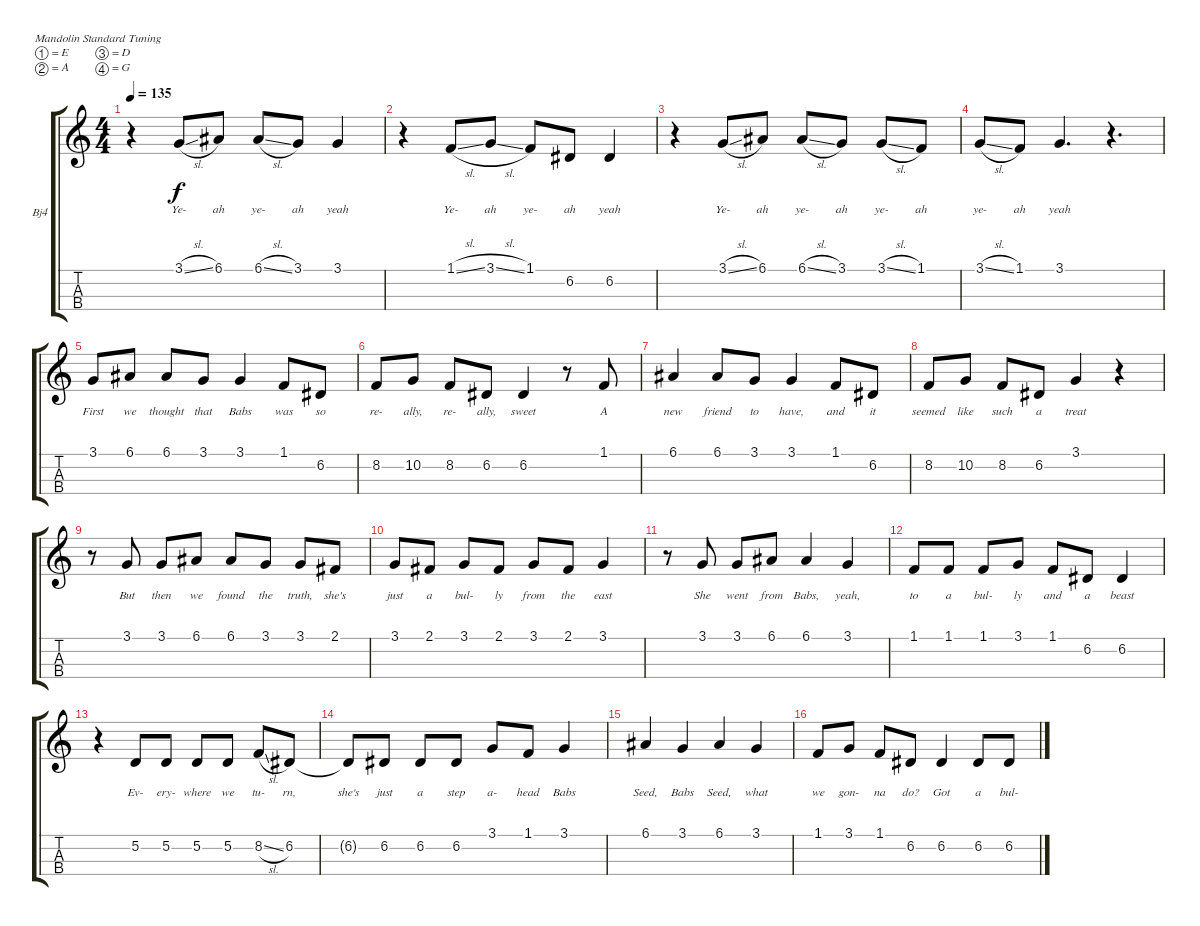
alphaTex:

\defaultSystemsLayout 4
\bracketExtendMode groupsimilarinstruments
\firstSystemTrackNameOrientation horizontal
\otherSystemsTrackNameOrientation horizontal
\track ("Голос" "Bj4") {instrument banjo}
\staff {score tabs}
\tuning (E4 A3 D3 G2)
\ts (4 4)
\tempo 135
\clef g2
\scale
0.487395
\ks c
r.4{dy f instrument banjo} 3.1{sl}.8{lyrics (0 "Ye-") lyrics (1 "") lyrics (2 "") lyrics (3 "") lyrics (4 "")} 6.1.8{lyrics (0 "ah") lyrics (1 "") lyrics (2 "") lyrics (3 "") lyrics (4 "")} 6.1{sl}.8{lyrics (0 "ye-") lyrics (1 "") lyrics (2 "") lyrics (3 "") lyrics (4 "")} 3.1.8{lyrics (0 "ah") lyrics (1 "") lyrics (2 "") lyrics (3 "") lyrics (4 "")} 3.1.4{lyrics (0 "yeah") lyrics (1 "") lyrics (2 "") lyrics (3 "") lyrics (4 "")} |
\scale
0.256303 r.4 1.1{sl}.8{lyrics (0 "Ye-") lyrics (1 "") lyrics (2 "") lyrics (3 "") lyrics (4 "")} 3.1{sl}.8{lyrics (0 "ah") lyrics (1 "") lyrics (2 "") lyrics (3 "") lyrics (4 "")} 1.1.8{lyrics (0 "ye-") lyrics (1 "") lyrics (2 "") lyrics (3 "") lyrics (4 "")} 6.2.8{lyrics (0 "ah") lyrics (1 "") lyrics (2 "") lyrics (3 "") lyrics (4 "")} 6.2.4{lyrics (0 "yeah") lyrics (1 "") lyrics (2 "") lyrics (3 "") lyrics (4 "")} |
\scale
0.256303 r.4 3.1{sl}.8{lyrics (0 "Ye-") lyrics (1 "") lyrics (2 "") lyrics (3 "") lyrics (4 "")} 6.1.8{lyrics (0 "ah") lyrics (1 "") lyrics (2 "") lyrics (3 "") lyrics (4 "")} 6.1{sl}.8{lyrics (0 "ye-") lyrics (1 "") lyrics (2 "") lyrics (3 "") lyrics (4 "")} 3.1.8{lyrics (0 "ah") lyrics (1 "") lyrics (2 "") lyrics (3 "") lyrics (4 "")} 3.1{sl}.8{lyrics (0 "ye-") lyrics (1 "") lyrics (2 "") lyrics (3 "") lyrics (4 "")} 1.1.8{lyrics (0 "ah") lyrics (1 "") lyrics (2 "") lyrics (3 "") lyrics (4 "")} |
\scale
0.333333 3.1{sl}.8{lyrics (0 "ye-") lyrics (1 "") lyrics (2 "") lyrics (3 "") lyrics (4 "")} 1.1.8{lyrics (0 "ah") lyrics (1 "") lyrics (2 "") lyrics (3 "") lyrics (4 "")} 3.1.4{d lyrics (0 "yeah") lyrics (1 "") lyrics (2 "") lyrics (3 "") lyrics (4 "")} r.4{d} |
\scale
0.333333 3.1.8{lyrics (0 "First") lyrics (1 "") lyrics (2 "") lyrics (3 "") lyrics (4 "")} 6.1.8{lyrics (0 "we") lyrics (1 "") lyrics (2 "") lyrics (3 "") lyrics (4 "")} 6.1.8{lyrics (0 "thought") lyrics (1 "") lyrics (2 "") lyrics (3 "") lyrics (4 "")} 3.1.8{lyrics (0 "that") lyrics (1 "") lyrics (2 "") lyrics (3 "") lyrics (4 "")} 3.1.4{lyrics (0 "Babs") lyrics (1 "") lyrics (2 "") lyrics (3 "") lyrics (4 "")} 1.1.8{lyrics (0 "was") lyrics (1 "") lyrics (2 "") lyrics (3 "") lyrics (4 "")} 6.2.8{lyrics (0 "so") lyrics (1 "") lyrics (2 "") lyrics (3 "") lyrics (4 "")} |
\scale
0.333333 8.2.8{lyrics (0 "re-") lyrics (1 "") lyrics (2 "") lyrics (3 "") lyrics (4 "")} 10.2.8{lyrics (0 "ally,") lyrics (1 "") lyrics (2 "") lyrics (3 "") lyrics (4 "")} 8.2.8{lyrics (0 "re-") lyrics (1 "") lyrics (2 "") lyrics (3 "") lyrics (4 "")} 6.2.8{lyrics (0 "ally,") lyrics (1 "") lyrics (2 "") lyrics (3 "") lyrics (4 "")} 6.2.4{lyrics (0 "sweet") lyrics (1 "") lyrics (2 "") lyrics (3 "") lyrics (4 "")} r.8 1.1.8{lyrics (0 "A") lyrics (1 "") lyrics (2 "") lyrics (3 "") lyrics (4 "")} |
\scale
0.333333 6.1.4{lyrics (0 "new") lyrics (1 "") lyrics (2 "") lyrics (3 "") lyrics (4 "")} 6.1.8{lyrics (0 "friend") lyrics (1 "") lyrics (2 "") lyrics (3 "") lyrics (4 "")} 3.1.8{lyrics (0 "to") lyrics (1 "") lyrics (2 "") lyrics (3 "") lyrics (4 "")} 3.1.4{lyrics (0 "have,") lyrics (1 "") lyrics (2 "") lyrics (3 "") lyrics (4 "")} 1.1.8{lyrics (0 "and") lyrics (1 "") lyrics (2 "") lyrics (3 "") lyrics (4 "")} 6.2.8{lyrics (0 "it") lyrics (1 "") lyrics (2 "") lyrics (3 "") lyrics (4 "")} |
\scale
0.333333 8.2.8{lyrics (0 "seemed") lyrics (1 "") lyrics (2 "") lyrics (3 "") lyrics (4 "")} 10.2.8{lyrics (0 "like") lyrics (1 "") lyrics (2 "") lyrics (3 "") lyrics (4 "")} 8.2.8{lyrics (0 "such") lyrics (1 "") lyrics (2 "") lyrics (3 "") lyrics (4 "")} 6.2.8{lyrics (0 "a") lyrics (1 "") lyrics (2 "") lyrics (3 "") lyrics (4 "")} 3.1.4{lyrics (0 "treat") lyrics (1 "") lyrics (2 "") lyrics (3 "") lyrics (4 "")} r.4 |
\scale
0.333333 r.8 3.1.8{lyrics (0 "But") lyrics (1 "") lyrics (2 "") lyrics (3 "") lyrics (4 "")} 3.1.8{lyrics (0 "then") lyrics (1 "") lyrics (2 "") lyrics (3 "") lyrics (4 "")} 6.1.8{lyrics (0 "we") lyrics (1 "") lyrics (2 "") lyrics (3 "") lyrics (4 "")} 6.1.8{lyrics (0 "found") lyrics (1 "") lyrics (2 "") lyrics (3 "") lyrics (4 "")} 3.1.8{lyrics (0 "the") lyrics (1 "") lyrics (2 "") lyrics (3 "") lyrics (4 "")} 3.1.8{lyrics (0 "truth,") lyrics (1 "") lyrics (2 "") lyrics (3 "") lyrics (4 "")} 2.1.8{lyrics (0 "she's") lyrics (1 "") lyrics (2 "") lyrics (3 "") lyrics (4 "")} |
\scale
0.333333 3.1.8{lyrics (0 "just") lyrics (1 "") lyrics (2 "") lyrics (3 "") lyrics (4 "")} 2.1.8{lyrics (0 "a") lyrics (1 "") lyrics (2 "") lyrics (3 "") lyrics (4 "")} 3.1.8{lyrics (0 "bul-") lyrics (1 "") lyrics (2 "") lyrics (3 "") lyrics (4 "")} 2.1.8{lyrics (0 "ly") lyrics (1 "") lyrics (2 "") lyrics (3 "") lyrics (4 "")} 3.1.8{lyrics (0 "from") lyrics (1 "") lyrics (2 "") lyrics (3 "") lyrics (4 "")} 2.1.8{lyrics (0 "the") lyrics (1 "") lyrics (2 "") lyrics (3 "") lyrics (4 "")} 3.1.4{lyrics (0 "east") lyrics (1 "") lyrics (2 "") lyrics (3 "") lyrics (4 "")} |
\scale
0.333333 r.8 3.1.8{lyrics (0 "She") lyrics (1 "") lyrics (2 "") lyrics (3 "") lyrics (4 "")} 3.1.8{lyrics (0 "went") lyrics (1 "") lyrics (2 "") lyrics (3 "") lyrics (4 "")} 6.1.8{lyrics (0 "from") lyrics (1 "") lyrics (2 "") lyrics (3 "") lyrics (4 "")} 6.1.4{lyrics (0 "Babs,") lyrics (1 "") lyrics (2 "") lyrics (3 "") lyrics (4 "")} 3.1.4{lyrics (0 "yeah,") lyrics (1 "") lyrics (2 "") lyrics (3 "") lyrics (4 "")} |
\scale
0.333333 1.1.8{lyrics (0 "to") lyrics (1 "") lyrics (2 "") lyrics (3 "") lyrics (4 "")} 1.1.8{lyrics (0 "a") lyrics (1 "") lyrics (2 "") lyrics (3 "") lyrics (4 "")} 1.1.8{lyrics (0 "bul-") lyrics (1 "") lyrics (2 "") lyrics (3 "") lyrics (4 "")} 3.1.8{lyrics (0 "ly") lyrics (1 "") lyrics (2 "") lyrics (3 "") lyrics (4 "")} 1.1.8{lyrics (0 "and") lyrics (1 "") lyrics (2 "") lyrics (3 "") lyrics (4 "")} 6.2.8{lyrics (0 "a") lyrics (1 "") lyrics (2 "") lyrics (3 "") lyrics (4 "")} 6.2.4{lyrics (0 "beast") lyrics (1 "") lyrics (2 "") lyrics (3 "") lyrics (4 "")} |
\scale
0.333333 r.4 5.2.8{lyrics (0 "Ev-") lyrics (1 "") lyrics (2 "") lyrics (3 "") lyrics (4 "")} 5.2.8{lyrics (0 "ery-") lyrics (1 "") lyrics (2 "") lyrics (3 "") lyrics (4 "")} 5.2.8{lyrics (0 "where") lyrics (1 "") lyrics (2 "") lyrics (3 "") lyrics (4 "")} 5.2.8{lyrics (0 "we") lyrics (1 "") lyrics (2 "") lyrics (3 "") lyrics (4 "")} 8.2{sl}.8{lyrics (0 "tu-") lyrics (1 "") lyrics (2 "") lyrics (3 "") lyrics (4 "")} 6.2.8{lyrics (0 "rn,") lyrics (1 "") lyrics (2 "") lyrics (3 "") lyrics (4 "")} |
\scale
0.333333 6.2{t}.8{lyrics (0 "she's") lyrics (1 "") lyrics (2 "") lyrics (3 "") lyrics (4 "")} 6.2.8{lyrics (0 "just") lyrics (1 "") lyrics (2 "") lyrics (3 "") lyrics (4 "")} 6.2.8{lyrics (0 "a") lyrics (1 "") lyrics (2 "") lyrics (3 "") lyrics (4 "")} 6.2.8{lyrics (0 "step") lyrics (1 "") lyrics (2 "") lyrics (3 "") lyrics (4 "")} 3.1.8{lyrics (0 "a-") lyrics (1 "") lyrics (2 "") lyrics (3 "") lyrics (4 "")} 1.1.8{lyrics (0 "head") lyrics (1 "") lyrics (2 "") lyrics (3 "") lyrics (4 "")} 3.1.4{lyrics (0 "Babs") lyrics (1 "") lyrics (2 "") lyrics (3 "") lyrics (4 "")} |
\scale
0.333333 6.1.4{lyrics (0 "Seed,") lyrics (1 "") lyrics (2 "") lyrics (3 "") lyrics (4 "")} 3.1.4{lyrics (0 "Babs") lyrics (1 "") lyrics (2 "") lyrics (3 "") lyrics (4 "")} 6.1.4{lyrics (0 "Seed,") lyrics (1 "") lyrics (2 "") lyrics (3 "") lyrics (4 "")} 3.1.4{lyrics (0 "what") lyrics (1 "") lyrics (2 "") lyrics (3 "") lyrics (4 "")} |
\scale
0.333333 1.1.8{lyrics (0 "we") lyrics (1 "") lyrics (2 "") lyrics (3 "") lyrics (4 "")} 3.1.8{lyrics (0 "gon-") lyrics (1 "") lyrics (2 "") lyrics (3 "") lyrics (4 "")} 1.1.8{lyrics (0 "na") lyrics (1 "") lyrics (2 "") lyrics (3 "") lyrics (4 "")} 6.2.8{lyrics (0 "do?") lyrics (1 "") lyrics (2 "") lyrics (3 "") lyrics (4 "")} 6.2.4{lyrics (0 "Got") lyrics (1 "") lyrics (2 "") lyrics (3 "") lyrics (4 "")} 6.2.8{lyrics (0 "a") lyrics (1 "") lyrics (2 "") lyrics (3 "") lyrics (4 "")} 6.2.8{lyrics (0 "bul-") lyrics (1 "") lyrics (2 "") lyrics (3 "") lyrics (4 "")}
